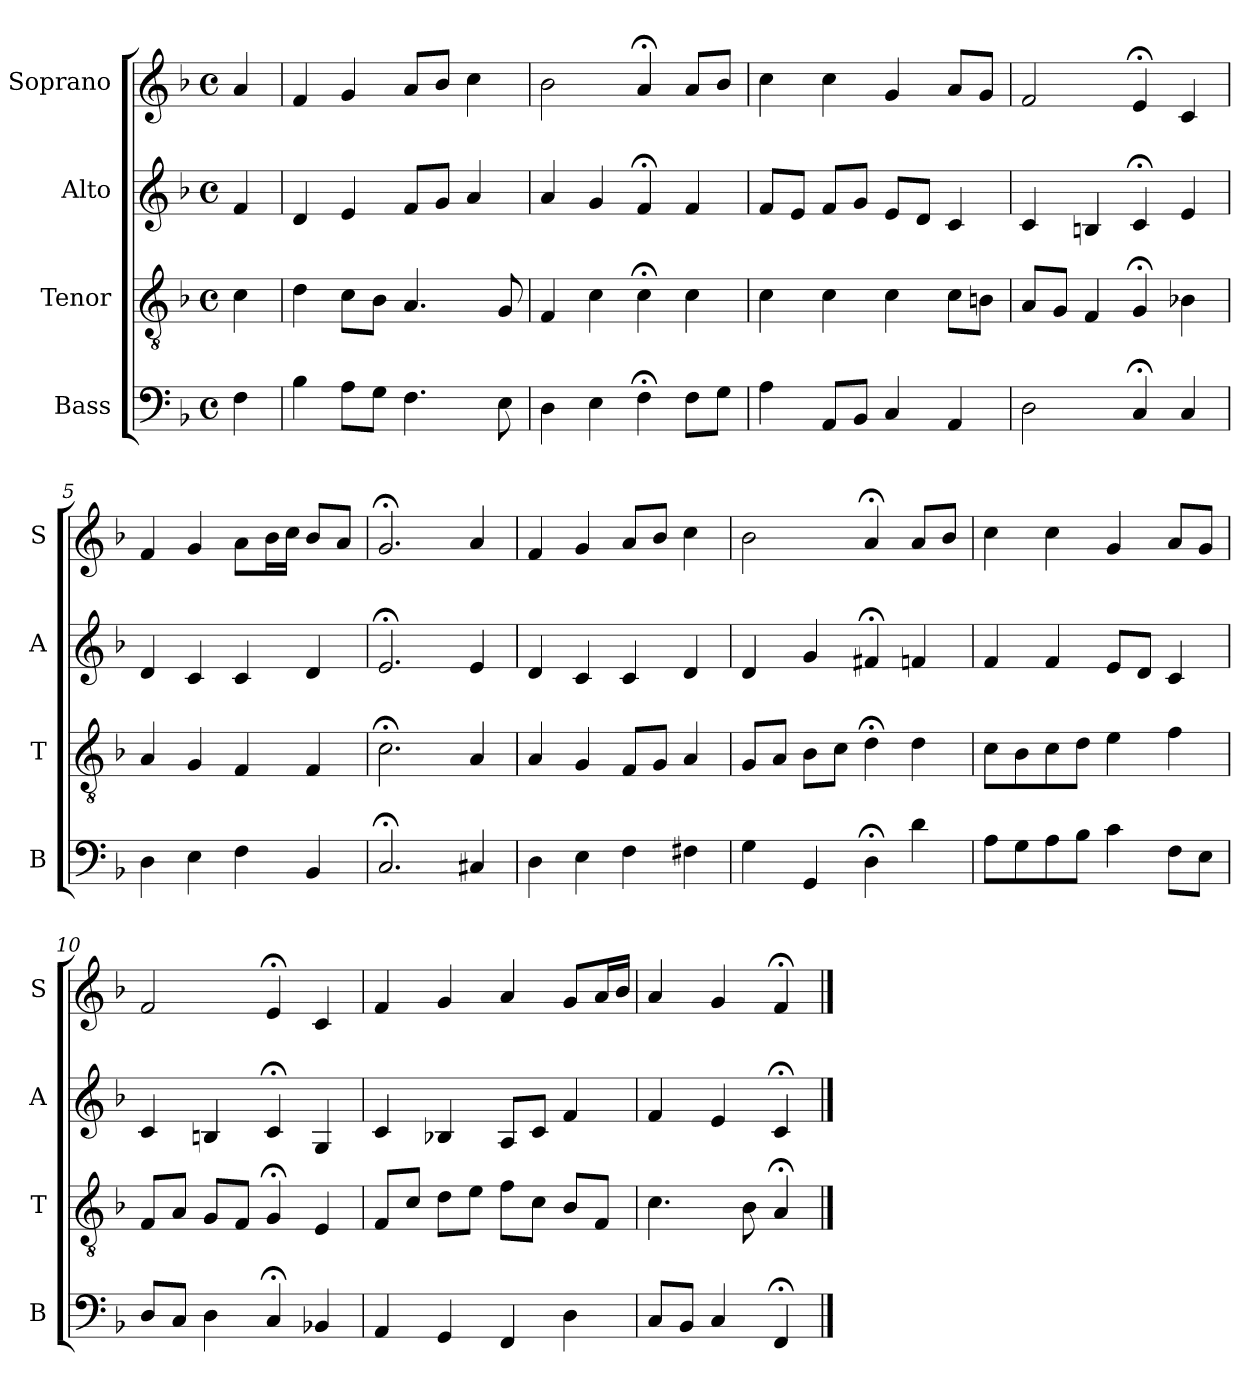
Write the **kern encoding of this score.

**kern	**kern	**kern	**kern
*part4	*part3	*part2	*part1
*staff4	*staff3	*staff2	*staff1
*I"Bass	*I"Tenor	*I"Alto	*I"Soprano
*I'B	*I'T	*I'A	*I'S
*clefF4	*clefGv2	*clefG2	*clefG2
*k[b-]	*k[b-]	*k[b-]	*k[b-]
*F:	*F:	*F:	*F:
*M4/4	*M4/4	*M4/4	*M4/4
*met(c)	*met(c)	*met(c)	*met(c)
*MM100	*MM100	*MM100	*MM100
=	=	=	=
4F	4c	4f	4a
=1	=1	=1	=1
4B-	4d	4d	4f
8AL	8cL	4e	4g
8GJ	8B-J	.	.
4.F	4.A	8fL	8aL
.	.	8gJ	8b-J
.	.	4a	4cc
8E	8G	.	.
=2	=2	=2	=2
4D	4F	4a	2b-
4E	4c	4g	.
4F;<	4c;<	4f;<	4a;<
8FL	4c	4f	8aL
8GJ	.	.	8b-J
=3	=3	=3	=3
4A	4c	8fL	4cc
.	.	8eJ	.
8AAL	4c	8fL	4cc
8BB-J	.	8gJ	.
4C	4c	8eL	4g
.	.	8dJ	.
4AA	8cL	4c	8aL
.	8BnJ	.	8gJ
=4	=4	=4	=4
2D	8AL	4c	2f
.	8GJ	.	.
.	4F	4Bn	.
4C;<	4G;<	4c;<	4e;<
4C	4B-X	4e	4c
=5	=5	=5	=5
4D	4A	4d	4f
4E	4G	4c	4g
4F	4F	4c	8aL
.	.	.	16b-L
.	.	.	16ccJJ
4BB-	4F	4d	8b-L
.	.	.	8aJ
=6	=6	=6	=6
2.C;<	2.c;<	2.e;<	2.g;<
4C#X	4A	4e	4a
=7	=7	=7	=7
4D	4A	4d	4f
4E	4G	4c	4g
4F	8FL	4c	8aL
.	8GJ	.	8b-J
4F#X	4A	4d	4cc
=8	=8	=8	=8
4G	8GL	4d	2b-
.	8AJ	.	.
4GG	8B-L	4g	.
.	8cJ	.	.
4D;<	4d;<	4f#X;<	4a;<
4d	4d	4fn	8aL
.	.	.	8b-J
=9	=9	=9	=9
8AL	8cL	4f	4cc
8G	8B-	.	.
8A	8c	4f	4cc
8B-J	8dJ	.	.
4c	4e	8eL	4g
.	.	8dJ	.
8FL	4f	4c	8aL
8EJ	.	.	8gJ
=10	=10	=10	=10
8DL	8FL	4c	2f
8CJ	8AJ	.	.
4D	8GL	4Bn	.
.	8FJ	.	.
4C;<	4G;<	4c;<	4e;<
4BB-X	4Ei	4Gi	4c
=11	=11	=11	=11
4AA	8FiL	4ci	4f
.	8cJ	.	.
4GG	8dL	4B-X	4g
.	8eJ	.	.
4FF	8fL	8AL	4a
.	8cJ	8cJ	.
4D	8B-L	4f	8gL
.	8FJ	.	16aL
.	.	.	16b-JJ
=12	=12	=12	=12
8CL	4.c	4f	4a
8BB-J	.	.	.
4C	.	4e	4g
.	8B-	.	.
4FF;<	4A;<	4c;<	4f;<
==	==	==	==
*-	*-	*-	*-
